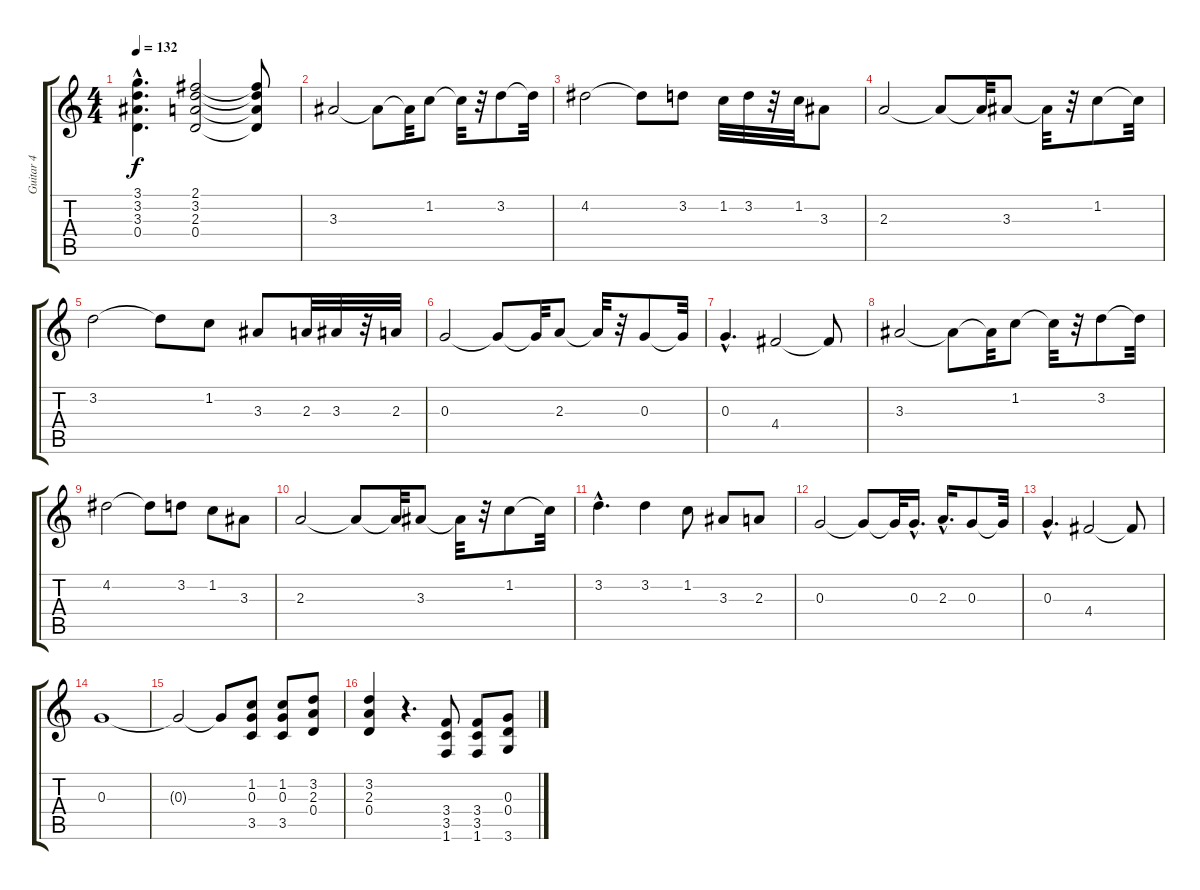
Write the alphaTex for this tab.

\track ("Guitar 4" "Guitar 4") {instrument overdrivenguitar}
\staff {score tabs}
\tuning (E4 B3 G3 D3 A2 E2) {hide}
\ts (4 4)
\tempo 132
\clef g2
\ks c
(3.1{hac} 3.2{hac} 3.3{hac} 0.4{hac}).4{d dy f} (2.1 3.2 2.3 0.4).2 (2.1{t} 3.2{t} 2.3{t} 0.4{t}).8 |
3.3.2 3.3{t}.8 3.3{t}.32 1.2.8 1.2{t}.32 r.32 3.2.8 3.2{t}.32 |
4.2.2 4.2{t}.8 3.2.8 1.2.32 3.2.32 r.32 1.2.32 3.3.8 |
2.3.2 2.3{t}.8 2.3{t}.32 3.3.8 3.3{t}.32 r.32 1.2.8 1.2{t}.32 |
3.2.2 3.2{t}.8 1.2.8 3.3.8 2.3.32 3.3.32 r.32 2.3.32 |
0.3.2 0.3{t}.8 0.3{t}.32 2.3.8 2.3{t}.32 r.32 0.3.8 0.3{t}.32 |
0.3{hac}.4{d} 4.4.2 4.4{t}.8 |
3.3.2 3.3{t}.8 3.3{t}.32 1.2.8 1.2{t}.32 r.32 3.2.8 3.2{t}.32 |
4.2.2 4.2{t}.8 3.2.8 1.2.8 3.3.8 |
2.3.2 2.3{t}.8 2.3{t}.32 3.3.8 3.3{t}.32 r.32 1.2.8 1.2{t}.32 |
3.2{hac}.4{d} 3.2.4 1.2.8 3.3.8 2.3.8 |
0.3.2 0.3{t}.8 0.3{t}.32 0.3{hac}.16{d} 2.3{hac}.16{d} 0.3.8 0.3{t}.32 |
0.3{hac}.4{d} 4.4.2 4.4{t}.8 |
0.3.1 |
0.3{t}.2 0.3{t}.8 (1.2 0.3 3.5).8 (1.2 0.3 3.5).8 (3.2 2.3 0.4).8 |
(3.2 2.3 0.4).4 r.4{d} (3.4 3.5 1.6).8 (3.4 3.5 1.6).8 (0.3 0.4 3.6).8
